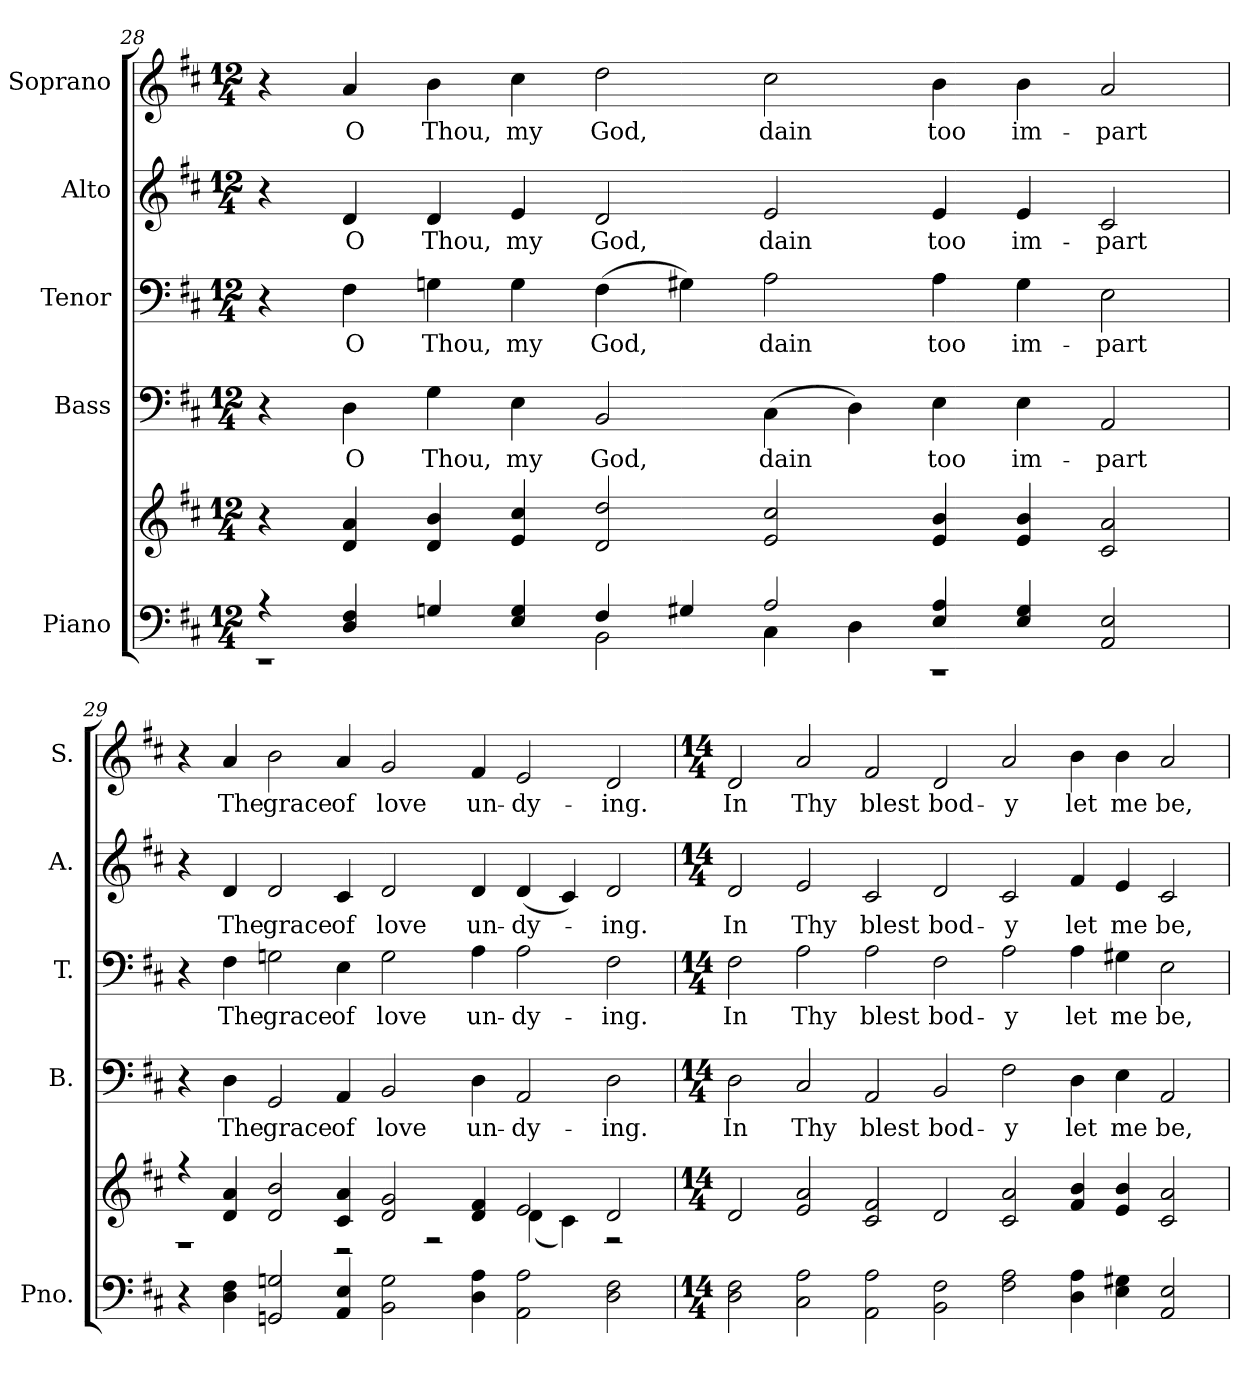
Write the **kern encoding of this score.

**kern	**kern	**kern	**text	**kern	**text	**kern	**text	**kern	**text
*part5	*part5	*part4	*part4	*part3	*part3	*part2	*part2	*part1	*part1
*staff6	*staff5	*staff4	*staff4	*staff3	*staff3	*staff2	*staff2	*staff1	*staff1
*I"Piano	*	*I"Bass	*	*I"Tenor	*	*I"Alto	*	*I"Soprano	*
*I'Pno.	*	*I'B.	*	*I'T.	*	*I'A.	*	*I'S.	*
!!LO:PB:g=z
*clefF4	*clefG2	*clefF4	*	*clefF4	*	*clefG2	*	*clefG2	*
*k[f#c#]	*k[f#c#]	*k[f#c#]	*	*k[f#c#]	*	*k[f#c#]	*	*k[f#c#]	*
*D:	*D:	*D:	*	*D:	*	*D:	*	*D:	*
*M12/4	*M12/4	*M12/4	*	*M12/4	*	*M12/4	*	*M12/4	*
=28	=28	=28	=28	=28	=28	=28	=28	=28	=28
*^	*	*	*	*	*	*	*	*	*
4r	1r	4r	4r	.	4r	.	4r	.	4r	.
!	!	!	!	!LO:LY:b:color=#000000	!	!	!	!	!	!
!	!	!	!	!	!	!LO:LY:b:color=#000000	!	!	!	!
!	!	!	!	!	!	!	!	!LO:LY:b:color=#000000	!	!
!	!	!	!	!	!	!	!	!	!	!LO:LY:b:color=#000000
4Di/ 4F#i	.	4di/ 4ai	4Di\	O	4F#i\	O	4di/	O	4ai/	O
!	!	!	!	!LO:LY:b:color=#000000	!	!	!	!	!	!
!	!	!	!	!	!	!LO:LY:b:color=#000000	!	!	!	!
!	!	!	!	!	!	!	!	!LO:LY:b:color=#000000	!	!
!	!	!	!	!	!	!	!	!	!	!LO:LY:b:color=#000000
4Gni/	.	4di/ 4bi	4Gi\	Thou,	4Gni\	Thou,	4di/	Thou,	4bi\	Thou,
!	!	!	!	!LO:LY:b:color=#000000	!	!	!	!	!	!
!	!	!	!	!	!	!LO:LY:b:color=#000000	!	!	!	!
!	!	!	!	!	!	!	!	!LO:LY:b:color=#000000	!	!
!	!	!	!	!	!	!	!	!	!	!LO:LY:b:color=#000000
4Ei/ 4Gi	.	4ei/ 4cc#i	4Ei\	my	4Gi\	my	4ei/	my	4cc#i\	my
!	!	!	!	!LO:LY:b:color=#000000	!	!	!	!	!	!
!	!	!	!	!	!	!LO:LY:b:color=#000000	!	!	!	!
!	!	!	!	!	!	!	!	!LO:LY:b:color=#000000	!	!
!	!	!	!	!	!	!	!	!	!	!LO:LY:b:color=#000000
4F#i/	2BBi\	2di/ 2ddi	2BBi/	God,	(4F#i\	God,	2di/	God,	2ddi\	God,
4G#Xi/	.	.	.	.	4G#Xi\)	.	.	.	.	.
!	!	!	!	!LO:LY:b:color=#000000	!	!	!	!	!	!
!	!	!	!	!	!	!LO:LY:b:color=#000000	!	!	!	!
!	!	!	!	!	!	!	!	!LO:LY:b:color=#000000	!	!
!	!	!	!	!	!	!	!	!	!	!LO:LY:b:color=#000000
2Ai/	4C#i\	2ei/ 2cc#i	(4C#i\	dain	2Ai\	dain	2ei/	dain	2cc#i\	dain
.	4Di\	.	4Di\)	.	.	.	.	.	.	.
!	!	!	!	!LO:LY:b:color=#000000	!	!	!	!	!	!
!	!	!	!	!	!	!LO:LY:b:color=#000000	!	!	!	!
!	!	!	!	!	!	!	!	!LO:LY:b:color=#000000	!	!
!	!	!	!	!	!	!	!	!	!	!LO:LY:b:color=#000000
4Ei/ 4Ai	1r	4ei/ 4bi	4Ei\	too	4Ai\	too	4ei/	too	4bi\	too
!	!	!	!	!LO:LY:b:color=#000000	!	!	!	!	!	!
!	!	!	!	!	!	!LO:LY:b:color=#000000	!	!	!	!
!	!	!	!	!	!	!	!	!LO:LY:b:color=#000000	!	!
!	!	!	!	!	!	!	!	!	!	!LO:LY:b:color=#000000
4Ei/ 4G#i	.	4ei/ 4bi	4Ei\	im-	4G#i\	im-	4ei/	im-	4bi\	im-
!	!	!	!	!LO:LY:b:color=#000000	!	!	!	!	!	!
!	!	!	!	!	!	!LO:LY:b:color=#000000	!	!	!	!
!	!	!	!	!	!	!	!	!LO:LY:b:color=#000000	!	!
!	!	!	!	!	!	!	!	!	!	!LO:LY:b:color=#000000
2AAi/ 2Ei	.	2c#i/ 2ai	2AAi/	-part	2Ei\	-part	2c#i/	-part	2ai/	-part
*v	*v	*	*	*	*	*	*	*	*	*
=29	=29	=29	=29	=29	=29	=29	=29	=29	=29
*	*^	*	*	*	*	*	*	*	*
4r	4r	1r	4r	.	4r	.	4r	.	4r	.
!	!	!	!	!LO:LY:b:color=#000000	!	!	!	!	!	!
!	!	!	!	!	!	!LO:LY:b:color=#000000	!	!	!	!
!	!	!	!	!	!	!	!	!LO:LY:b:color=#000000	!	!
!	!	!	!	!	!	!	!	!	!	!LO:LY:b:color=#000000
4Di\ 4F#i	4di/ 4ai	.	4Di\	The	4F#i\	The	4di/	The	4ai/	The
!	!	!	!	!LO:LY:b:color=#000000	!	!	!	!	!	!
!	!	!	!	!	!	!LO:LY:b:color=#000000	!	!	!	!
!	!	!	!	!	!	!	!	!LO:LY:b:color=#000000	!	!
!	!	!	!	!	!	!	!	!	!	!LO:LY:b:color=#000000
2GGni/ 2Gni	2di/ 2bi	.	2GGi/	grace	2Gni\	grace	2di/	grace	2bi\	grace
!	!	!	!	!LO:LY:b:color=#000000	!	!	!	!	!	!
!	!	!	!	!	!	!LO:LY:b:color=#000000	!	!	!	!
!	!	!	!	!	!	!	!	!LO:LY:b:color=#000000	!	!
!	!	!	!	!	!	!	!	!	!	!LO:LY:b:color=#000000
4AAi/ 4Ei	4c#i/ 4ai	2r	4AAi/	of	4Ei\	of	4c#i/	of	4ai/	of
!	!	!	!	!LO:LY:b:color=#000000	!	!	!	!	!	!
!	!	!	!	!	!	!LO:LY:b:color=#000000	!	!	!	!
!	!	!	!	!	!	!	!	!LO:LY:b:color=#000000	!	!
!	!	!	!	!	!	!	!	!	!	!LO:LY:b:color=#000000
2BBi\ 2Gi	2di/ 2gi	.	2BBi/	love	2Gi\	love	2di/	love	2gi/	love
.	.	2r	.	.	.	.	.	.	.	.
!	!	!	!	!LO:LY:b:color=#000000	!	!	!	!	!	!
!	!	!	!	!	!	!LO:LY:b:color=#000000	!	!	!	!
!	!	!	!	!	!	!	!	!LO:LY:b:color=#000000	!	!
!	!	!	!	!	!	!	!	!	!	!LO:LY:b:color=#000000
4Di\ 4Ai	4di/ 4f#i	.	4Di\	un-	4Ai\	un-	4di/	un-	4f#i/	un-
!	!	!	!	!LO:LY:b:color=#000000	!	!	!	!	!	!
!	!	!	!	!	!	!LO:LY:b:color=#000000	!	!	!	!
!	!	!	!	!	!	!	!	!LO:LY:b:color=#000000	!	!
!	!	!	!	!	!	!	!	!	!	!LO:LY:b:color=#000000
2AAi\ 2Ai	2ei/	(4di\	2AAi/	-dy-	2Ai\	-dy-	(4di/	-dy-	2ei/	-dy-
.	.	4c#i\)	.	.	.	.	4c#i/)	.	.	.
!	!	!	!	!LO:LY:b:color=#000000	!	!	!	!	!	!
!	!	!	!	!	!	!LO:LY:b:color=#000000	!	!	!	!
!	!	!	!	!	!	!	!	!LO:LY:b:color=#000000	!	!
!	!	!	!	!	!	!	!	!	!	!LO:LY:b:color=#000000
2Di\ 2F#i	2di/	2r	2Di\	-ing.	2F#i\	-ing.	2di/	-ing.	2di/	-ing.
*	*v	*v	*	*	*	*	*	*	*	*
!!LO:PB:g=z
=30	=30	=30	=30	=30	=30	=30	=30	=30	=30
*M14/4	*M14/4	*M14/4	*	*M14/4	*	*M14/4	*	*M14/4	*
*	*^	*	*	*	*	*	*	*	*
!	!	!	!	!LO:LY:b:color=#000000	!	!	!	!	!	!
*	*v	*v	*	*	*	*	*	*	*	*
*	*^	*	*	*	*	*	*	*	*
!	!	!	!	!	!	!LO:LY:b:color=#000000	!	!	!	!
*	*v	*v	*	*	*	*	*	*	*	*
*	*^	*	*	*	*	*	*	*	*
!	!	!	!	!	!	!	!	!LO:LY:b:color=#000000	!	!
*	*v	*v	*	*	*	*	*	*	*	*
*	*^	*	*	*	*	*	*	*	*
!	!	!	!	!	!	!	!	!	!	!LO:LY:b:color=#000000
*	*v	*v	*	*	*	*	*	*	*	*
2Di\ 2F#i	2di/	2Di\	In	2F#i\	In	2di/	In	2di/	In
!	!	!	!LO:LY:b:color=#000000	!	!	!	!	!	!
!	!	!	!	!	!LO:LY:b:color=#000000	!	!	!	!
!	!	!	!	!	!	!	!LO:LY:b:color=#000000	!	!
!	!	!	!	!	!	!	!	!	!LO:LY:b:color=#000000
2C#i\ 2Ai	2ei/ 2ai	2C#i/	Thy	2Ai\	Thy	2ei/	Thy	2ai/	Thy
!	!	!	!LO:LY:b:color=#000000	!	!	!	!	!	!
!	!	!	!	!	!LO:LY:b:color=#000000	!	!	!	!
!	!	!	!	!	!	!	!LO:LY:b:color=#000000	!	!
!	!	!	!	!	!	!	!	!	!LO:LY:b:color=#000000
2AAi\ 2Ai	2c#i/ 2f#i	2AAi/	blest	2Ai\	blest	2c#i/	blest	2f#i/	blest
!	!	!	!LO:LY:b:color=#000000	!	!	!	!	!	!
!	!	!	!	!	!LO:LY:b:color=#000000	!	!	!	!
!	!	!	!	!	!	!	!LO:LY:b:color=#000000	!	!
!	!	!	!	!	!	!	!	!	!LO:LY:b:color=#000000
2BBi\ 2F#i	2di/	2BBi/	bod-	2F#i\	bod-	2di/	bod-	2di/	bod-
!	!	!	!LO:LY:b:color=#000000	!	!	!	!	!	!
!	!	!	!	!	!LO:LY:b:color=#000000	!	!	!	!
!	!	!	!	!	!	!	!LO:LY:b:color=#000000	!	!
!	!	!	!	!	!	!	!	!	!LO:LY:b:color=#000000
2F#i\ 2Ai	2c#i/ 2ai	2F#i\	-y	2Ai\	-y	2c#i/	-y	2ai/	-y
!	!	!	!LO:LY:b:color=#000000	!	!	!	!	!	!
!	!	!	!	!	!LO:LY:b:color=#000000	!	!	!	!
!	!	!	!	!	!	!	!LO:LY:b:color=#000000	!	!
!	!	!	!	!	!	!	!	!	!LO:LY:b:color=#000000
4Di\ 4Ai	4f#i/ 4bi	4Di\	let	4Ai\	let	4f#i/	let	4bi\	let
!	!	!	!LO:LY:b:color=#000000	!	!	!	!	!	!
!	!	!	!	!	!LO:LY:b:color=#000000	!	!	!	!
!	!	!	!	!	!	!	!LO:LY:b:color=#000000	!	!
!	!	!	!	!	!	!	!	!	!LO:LY:b:color=#000000
4Ei\ 4G#Xi	4ei/ 4bi	4Ei\	me	4G#Xi\	me	4ei/	me	4bi\	me
!	!	!	!LO:LY:b:color=#000000	!	!	!	!	!	!
!	!	!	!	!	!LO:LY:b:color=#000000	!	!	!	!
!	!	!	!	!	!	!	!LO:LY:b:color=#000000	!	!
!	!	!	!	!	!	!	!	!	!LO:LY:b:color=#000000
2AAi/ 2Ei	2c#i/ 2ai	2AAi/	be,	2Ei\	be,	2c#i/	be,	2ai/	be,
=	=	=	=	=	=	=	=	=	=
*-	*-	*-	*-	*-	*-	*-	*-	*-	*-
